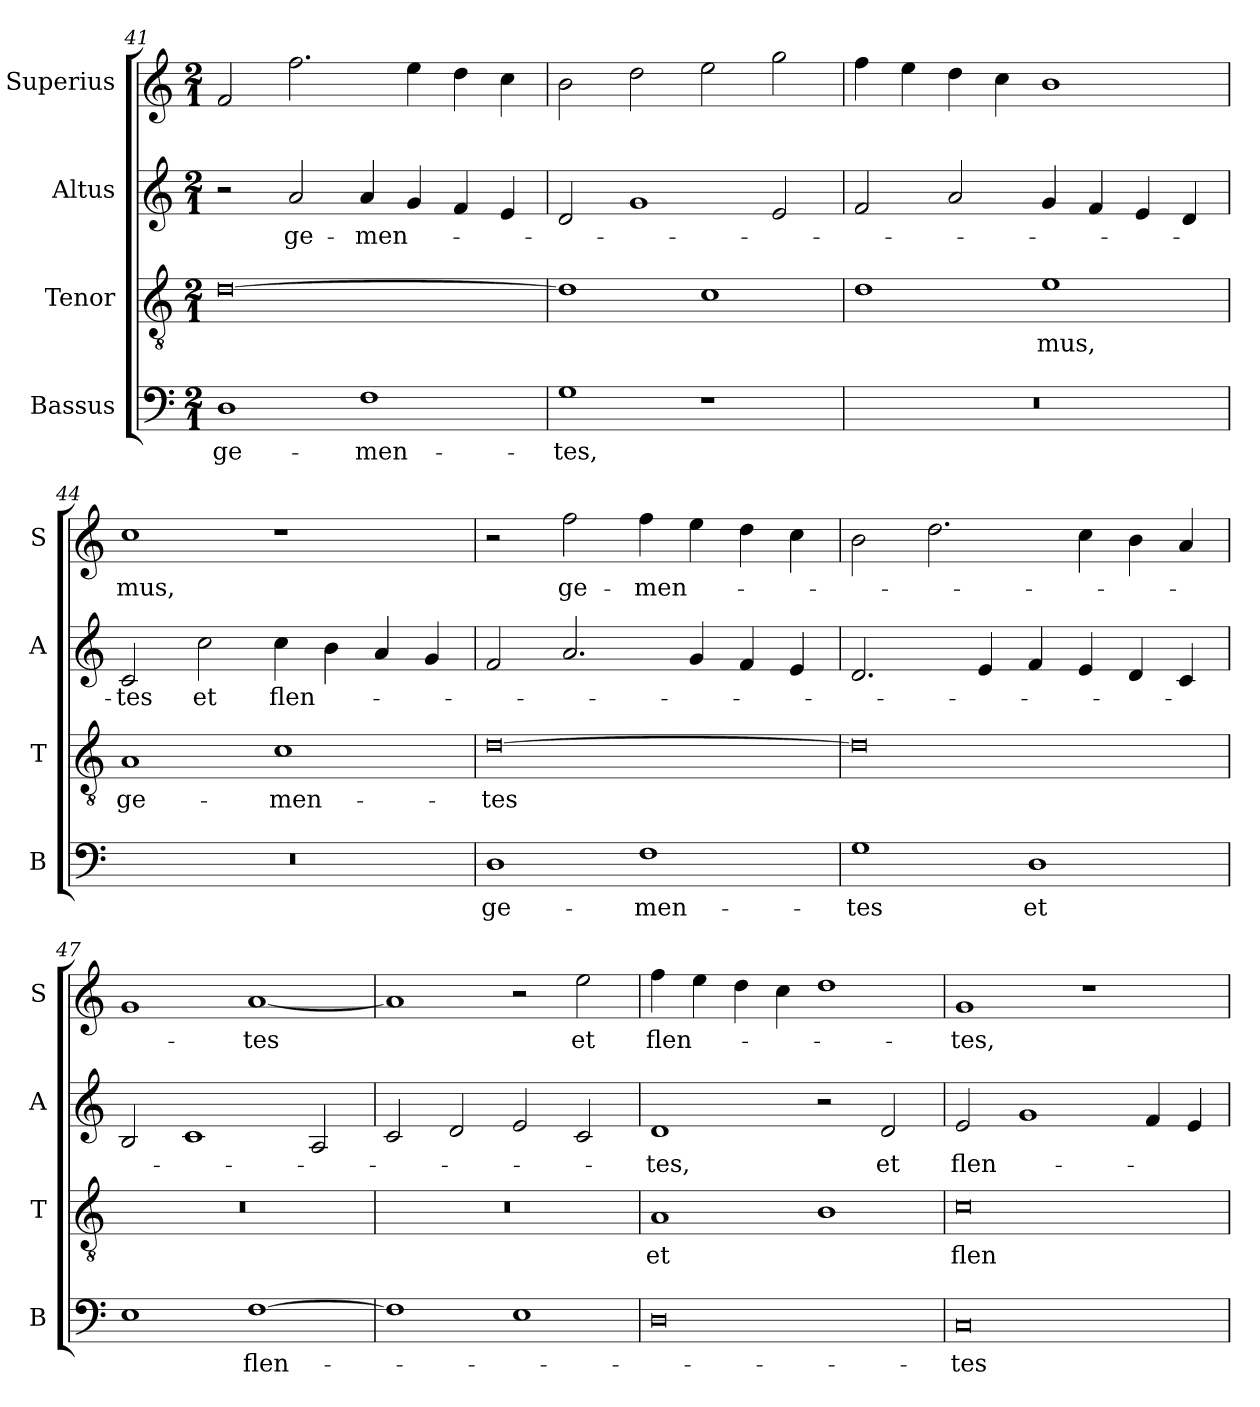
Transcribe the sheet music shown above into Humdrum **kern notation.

**kern	**text	**kern	**text	**kern	**text	**kern	**text
*part4	*part4	*part3	*part3	*part2	*part2	*part1	*part1
*staff4	*staff4	*staff3	*staff3	*staff2	*staff2	*staff1	*staff1
*I"Bassus	*	*I"Tenor	*	*I"Altus	*	*I"Superius	*
*I'B	*	*I'T	*	*I'A	*	*I'S	*
*clefF4	*	*clefGv2	*	*clefG2	*	*clefG2	*
*k[]	*	*k[]	*	*k[]	*	*k[]	*
*C:	*	*C:	*	*C:	*	*C:	*
*M2/1	*	*M2/1	*	*M2/1	*	*M2/1	*
=41	=41	=41	=41	=41	=41	=41	=41
1D	ge-	[0d	.	2r	.	2f	.
.	.	.	.	2a	ge-	2.ff	.
1F	-men-	.	.	4a	-men-	.	.
.	.	.	.	4g	.	4ee	.
.	.	.	.	4f	.	4dd	.
.	.	.	.	4e	.	4cc	.
=42	=42	=42	=42	=42	=42	=42	=42
1G	-tes,	1d]	.	2d	.	2b	.
.	.	.	.	1g	.	2dd	.
1r	.	1c	.	.	.	2ee	.
.	.	.	.	2e	.	2gg	.
=43	=43	=43	=43	=43	=43	=43	=43
0r	.	1d	.	2f	.	4ff	.
.	.	.	.	.	.	4ee	.
.	.	.	.	2a	.	4dd	.
.	.	.	.	.	.	4cc	.
.	.	1e	-mus,	4g	.	1b	.
.	.	.	.	4f	.	.	.
.	.	.	.	4e	.	.	.
.	.	.	.	4d	.	.	.
=44	=44	=44	=44	=44	=44	=44	=44
0r	.	1A	ge-	2c	-tes	1cc	-mus,
.	.	.	.	2cc	et	.	.
.	.	1c	-men-	4cc	flen-	1r	.
.	.	.	.	4b	.	.	.
.	.	.	.	4a	.	.	.
.	.	.	.	4g	.	.	.
=45	=45	=45	=45	=45	=45	=45	=45
1D	ge-	[0d	-tes	2f	.	2r	.
.	.	.	.	2.a	.	2ff	ge-
1F	-men-	.	.	.	.	4ff	-men-
.	.	.	.	4g	.	4ee	.
.	.	.	.	4f	.	4dd	.
.	.	.	.	4e	.	4cc	.
=46	=46	=46	=46	=46	=46	=46	=46
1G	-tes	0d]	.	2.d	.	2b	.
.	.	.	.	.	.	2.dd	.
.	.	.	.	4e	.	.	.
1D	et	.	.	4f	.	.	.
.	.	.	.	4e	.	4cc	.
.	.	.	.	4d	.	4b	.
.	.	.	.	4c	.	4a	.
=47	=47	=47	=47	=47	=47	=47	=47
1E	.	0r	.	2B	.	1g	.
.	.	.	.	1c	.	.	.
[1F	flen-	.	.	.	.	[1a	-tes
.	.	.	.	2A	.	.	.
=48	=48	=48	=48	=48	=48	=48	=48
1F]	.	0r	.	2c	.	1a]	.
.	.	.	.	2d	.	.	.
1E	.	.	.	2e	.	2r	.
.	.	.	.	2c	.	2ee	et
=49	=49	=49	=49	=49	=49	=49	=49
0D	.	1A	et	1d	-tes,	4ff	flen-
.	.	.	.	.	.	4ee	.
.	.	.	.	.	.	4dd	.
.	.	.	.	.	.	4cc	.
.	.	1B	.	2r	.	1dd	.
.	.	.	.	2d	et	.	.
=50	=50	=50	=50	=50	=50	=50	=50
0C	-tes	0c	flen-	2e	flen-	1g	-tes,
.	.	.	.	1g	.	.	.
.	.	.	.	.	.	1r	.
.	.	.	.	4f	.	.	.
.	.	.	.	4e	.	.	.
=	=	=	=	=	=	=	=
*-	*-	*-	*-	*-	*-	*-	*-
